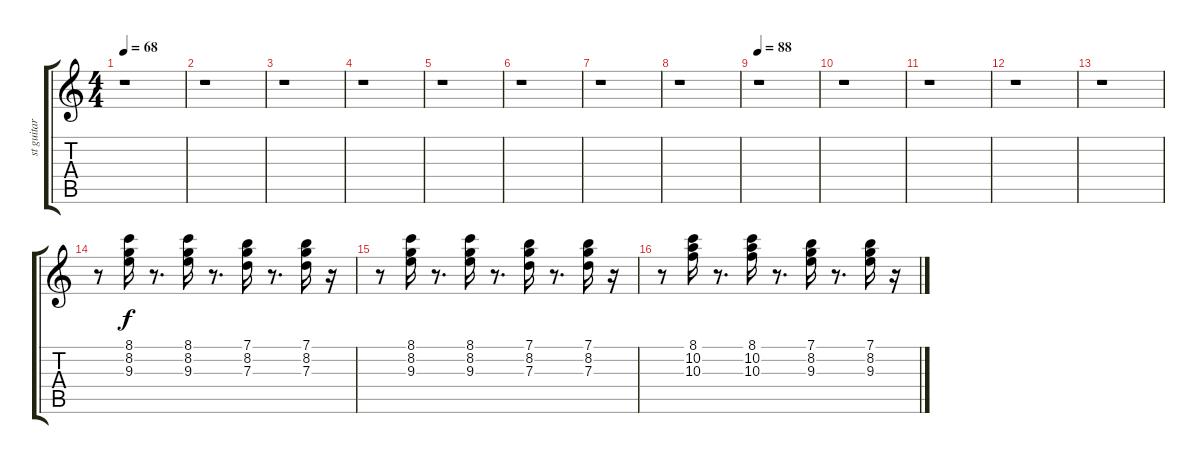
\track ("st guitar" "st guitar") {instrument acousticguitarsteel}
\staff {score tabs}
\tuning (E4 B3 G3 D3 A2 E2) {hide}
\ts (4 4)
\tempo 68
\clef g2
\ks c
r.1{dy f instrument acousticguitarsteel} |
r.1 |
r.1 |
r.1 |
r.1 |
r.1 |
r.1 |
r.1 |
\tempo 88
r.1 |
r.1 |
r.1 |
r.1 |
r.1 |
r.8 (8.1 8.2 9.3).16 r.8{d} (8.1 8.2 9.3).16 r.8{d} (7.1 8.2 7.3).16 r.8{d} (7.1 8.2 7.3).16 r.16 |
r.8 (8.1 8.2 9.3).16 r.8{d} (8.1 8.2 9.3).16 r.8{d} (7.1 8.2 7.3).16 r.8{d} (7.1 8.2 7.3).16 r.16 |
r.8 (8.1 10.2 10.3).16 r.8{d} (8.1 10.2 10.3).16 r.8{d} (7.1 8.2 9.3).16 r.8{d} (7.1 8.2 9.3).16 r.16
